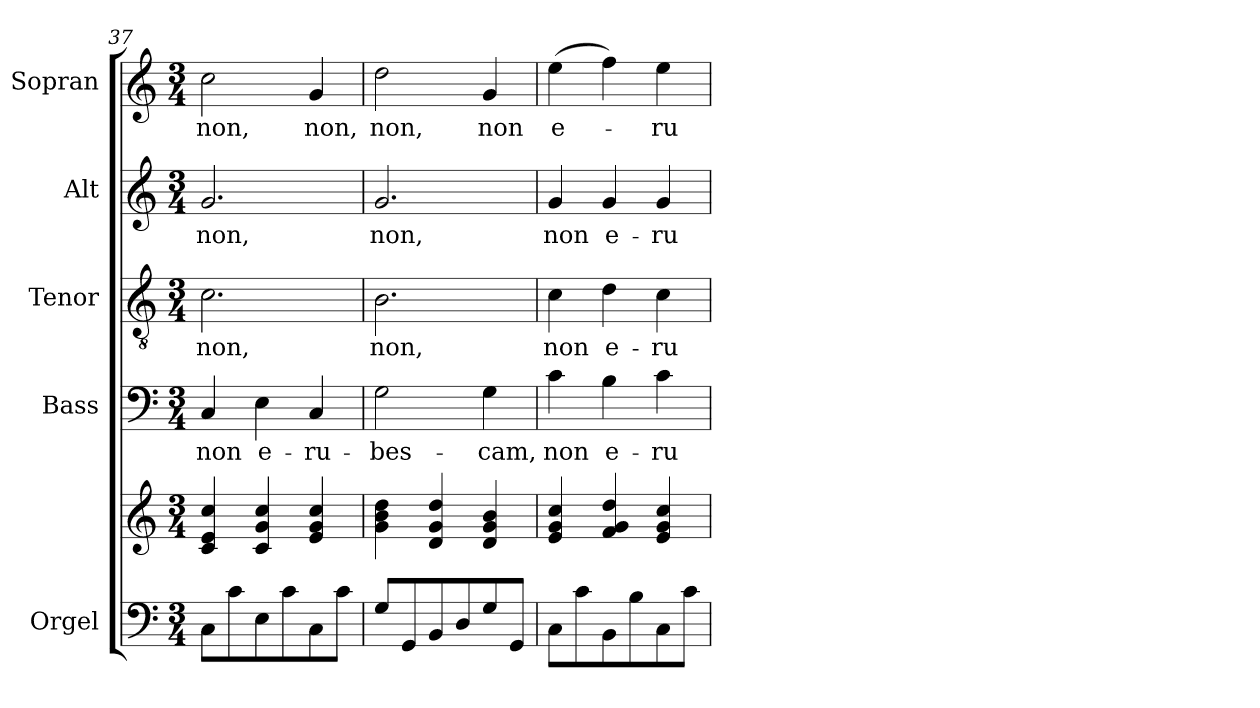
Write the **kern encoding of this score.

**kern	**kern	**kern	**text	**kern	**text	**kern	**text	**kern	**text
*part5	*part5	*part4	*part4	*part3	*part3	*part2	*part2	*part1	*part1
*staff6	*staff5	*staff4	*staff4	*staff3	*staff3	*staff2	*staff2	*staff1	*staff1
*I"Orgel	*	*I"Bass	*	*I"Tenor	*	*I"Alt	*	*I"Sopran	*
*I'Org.	*	*I'B.	*	*I'T.	*	*I'A.	*	*I'S.	*
*clefF4	*clefG2	*clefF4	*	*clefGv2	*	*clefG2	*	*clefG2	*
*k[]	*k[]	*k[]	*	*k[]	*	*k[]	*	*k[]	*
*C:	*C:	*C:	*	*C:	*	*C:	*	*C:	*
*M3/4	*M3/4	*M3/4	*	*M3/4	*	*M3/4	*	*M3/4	*
=37	=37	=37	=37	=37	=37	=37	=37	=37	=37
!	!	!	!LO:LY:b	!	!LO:LY:b	!	!LO:LY:b	!	!LO:LY:b
8C\L	4c/ 4e/ 4cc/	4C/	non	2.c\	non,	2.g/	non,	2cc\	non,
8c\	.	.	.	.	.	.	.	.	.
!	!	!	!LO:LY:b	!	!	!	!	!	!
8E\	4c/ 4g/ 4cc/	4E\	e-	.	.	.	.	.	.
8c\	.	.	.	.	.	.	.	.	.
!	!	!	!LO:LY:b	!	!	!	!	!	!LO:LY:b
8C\	4e/ 4g/ 4cc/	4C/	-ru-	.	.	.	.	4g/	non,
8c\J	.	.	.	.	.	.	.	.	.
=38	=38	=38	=38	=38	=38	=38	=38	=38	=38
!	!	!	!LO:LY:b	!	!LO:LY:b	!	!LO:LY:b	!	!LO:LY:b
8G/L	4g\ 4b\ 4dd\	2G\	-bes-	2.B\	non,	2.g/	non,	2dd\	non,
8GG/	.	.	.	.	.	.	.	.	.
8BB/	4d/ 4g/ 4dd/	.	.	.	.	.	.	.	.
8D/	.	.	.	.	.	.	.	.	.
!	!	!	!LO:LY:b	!	!	!	!	!	!LO:LY:b
8G/	4d/ 4g/ 4b/	4G\	-cam,	.	.	.	.	4g/	non
8GG/J	.	.	.	.	.	.	.	.	.
!!LO:PB:g=z
=39	=39	=39	=39	=39	=39	=39	=39	=39	=39
!	!	!	!LO:LY:b	!	!LO:LY:b	!	!LO:LY:b	!	!LO:LY:b
8C\L	4e/ 4g/ 4cc/	4c\	non	4c\	non	4g/	non	(>4ee\	e-
8c\	.	.	.	.	.	.	.	.	.
!	!	!	!LO:LY:b	!	!LO:LY:b	!	!LO:LY:b	!	!
8BB\	4f/ 4g/ 4dd/	4B\	e-	4d\	e-	4g/	e-	4ff\)	.
8B\	.	.	.	.	.	.	.	.	.
!	!	!	!LO:LY:b	!	!LO:LY:b	!	!LO:LY:b	!	!LO:LY:b
8C\	4e/ 4g/ 4cc/	4c\	-ru-	4c\	-ru-	4g/	-ru-	4ee\	-ru-
8c\J	.	.	.	.	.	.	.	.	.
=	=	=	=	=	=	=	=	=	=
*-	*-	*-	*-	*-	*-	*-	*-	*-	*-
